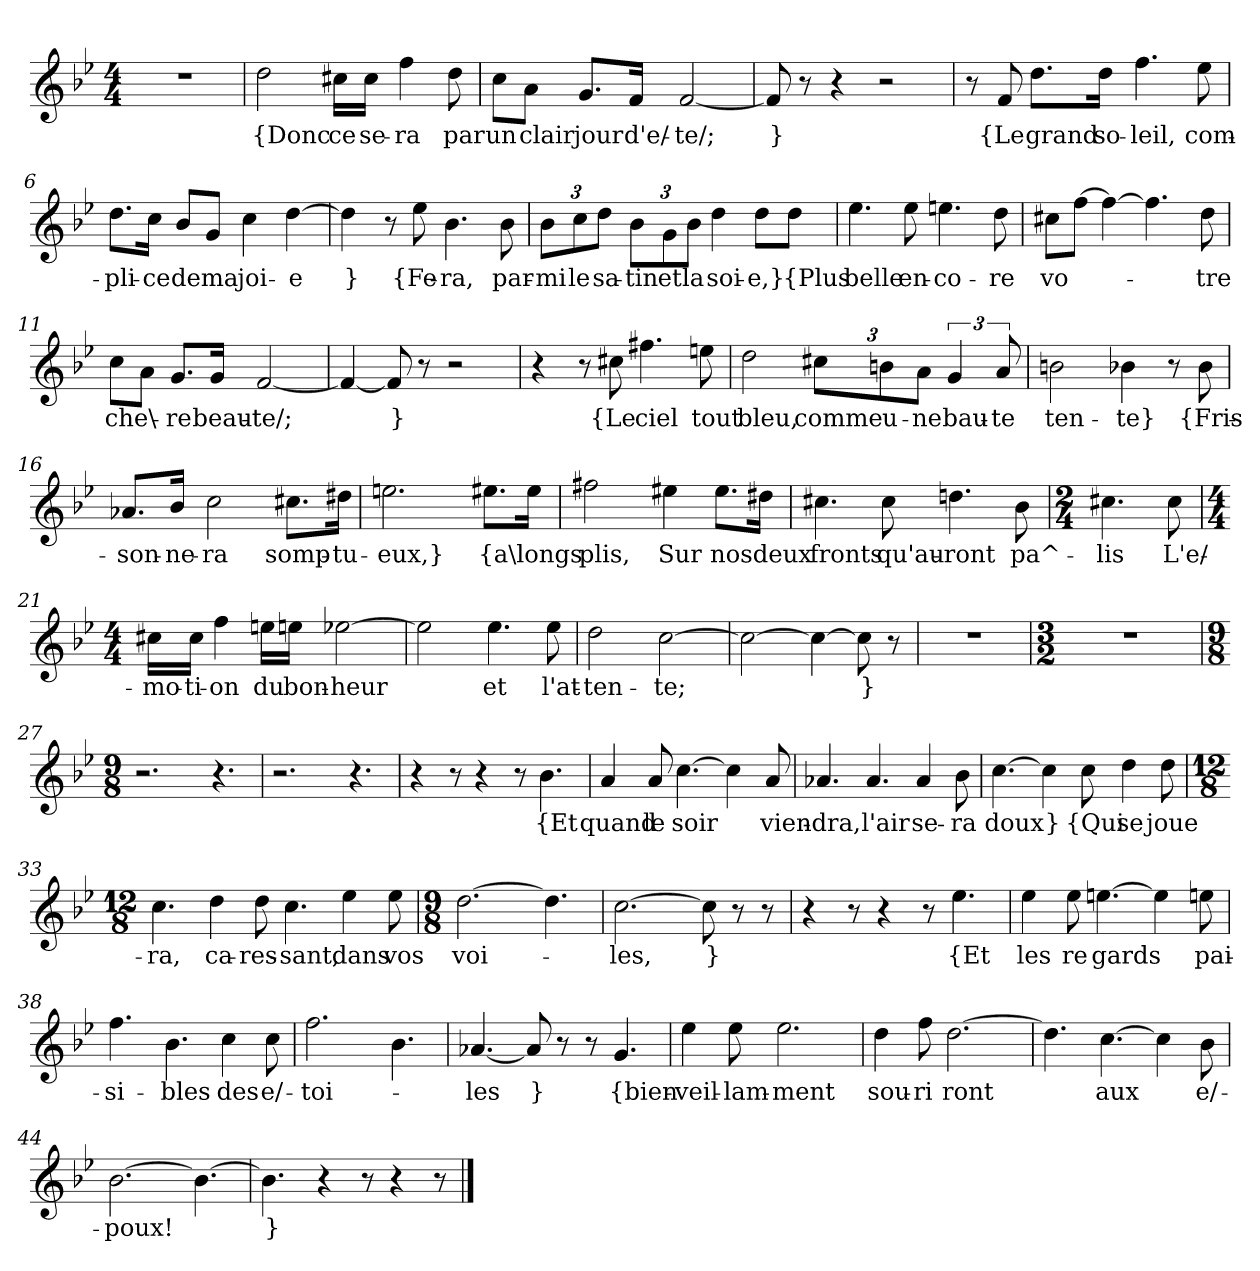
**kern	**text
*part1	*part1
*staff1	*staff1
*clefG2	*
*k[b-e-]	*
*M4/4	*
=1	=1
1r	.
=2	=2
2dd	{Donc
16cc#X\LL	ce
16cc#\JJ	se-
4ff	-ra
8dd	par
=3	=3
8cc\L	un
8a\J	clair
8.g/L	jour
16f/Jk	d'e/-
[2f	-te/;
=4	=4
8f]	}
8r	.
4r	.
2r	.
=5	=5
8r	.
8f	{Le
8.dd\L	grand
16dd\Jk	so-
4.ff	-leil,
8ee-	com-
=6	=6
8.dd\L	-pli-
16cc\Jk	-ce
8b-/L	de
8g/J	ma
4cc	joi-
[4dd	-e
=7	=7
4dd]	}
8r	.
8ee-	{Fe-
4.b-	-ra,
8b-	par-
=8	=8
12b-\L	-mi
12cc\	le
12dd\J	sa-
12b-\L	-tin
12g\	et
12b-\J	la
4dd	soi-
8dd\L	-e,}
8dd\J	{Plus
=9	=9
4.ee-	belle
8ee-	en-
4.een	-co-
8dd	-re
=10	=10
8cc#X\L	vo-
[8ff\J	.
4ff_	.
4.ff]	.
8dd	-tre
=11	=11
8cc\L	che\-
8a\J	.
8.g/L	-re
16g/Jk	beau-
[2f	-te/;
=12	=12
4f_	.
8f]	}
8r	.
2r	.
=13	=13
4r	.
8r	.
8cc#X	{Le
4.ff#X	ciel
8een	tout
=14	=14
2dd	bleu,
12cc#X\L	comme
12bn\	u-
12a\J	-ne
6g	bau-
12a	te
=15	=15
2bn	ten-
4b-X	-te}
8r	.
8b-	{Fris-
=16	=16
8.a-X/L	-son-
16b-/Jk	-ne-
2cc	-ra
8.cc#X\L	somp-
16dd#X\Jk	-tu-
=17	=17
2.een	-eux,}
8.ee#X\L	{a\
16ee#\Jk	longs
=18	=18
2ff#X	plis,
4ee#X	Sur
8.ee#\L	nos
16dd#X\Jk	deux
=19	=19
4.cc#X	fronts
8cc#	qu'au-
4.ddn	-ront
8b-	pa^-
=20	=20
*M2/4	*
4.cc#X	-lis
8cc#	L'e/-
=21	=21
*M4/4	*
16cc#X\LL	-mo-
16cc#\JJ	-ti-
4ff	-on
16een\LL	du
16een\JJ	bon-
[2ee-X	-heur
=22	=22
2ee-]	.
4.ee-	et
8ee-	l'at-
=23	=23
2dd	-ten-
[2cc	-te;
=24	=24
2cc_	.
4cc_	.
8cc]	}
8r	.
=25	=25
1r	.
=26	=26
*M3/2	*
1.r	.
=27	=27
*M9/8	*
2.r	.
4.r	.
=28	=28
2.r	.
4.r	.
=29	=29
4r	.
8r	.
4r	.
8r	.
4.b-	{Et
=30	=30
4a	quand
8a	le
[4.cc	soir
4cc]	.
8a	vien-
=31	=31
4.a-X	-dra,
4.a-	l'air
4a-	se-
8b-	-ra
=32	=32
[4.cc	doux
4cc]	}
8cc	{Qui
4dd	se
8dd	joue-
=33	=33
*M12/8	*
4.cc	-ra,
4dd	ca-
8dd	-res-
4.cc	-sant,
4ee-	dans
8ee-	vos
=34	=34
*M9/8	*
[2.dd	voi-
4.dd]	.
=35	=35
[2.cc	-les,
8cc]	}
8r	.
8r	.
=36	=36
4r	.
8r	.
4r	.
8r	.
4.ee-	{Et
=37	=37
4ee-	les
8ee-	re
[4.een	gards
4een]	.
8een	pai-
=38	=38
4.ff	-si-
4.b-	-bles
4cc	des
8cc	e/-
=39	=39
2.ff	-toi-
4.b-	.
=40	=40
[4.a-X	-les
8a-]	}
8r	.
8r	.
4.g	{bien-
=41	=41
4ee-	-veil-
8ee-	-lam-
2.ee-	-ment
=42	=42
4dd	sou-
8ff	-ri
[2.dd	-ront
=43	=43
4.dd]	.
[4.cc	aux
4cc]	.
8b-	e/-
=44	=44
[2.b-	-poux!
4.b-_	.
=45	=45
4.b-]	}
4r	.
8r	.
4r	.
8r	.
==	==
*-	*-
